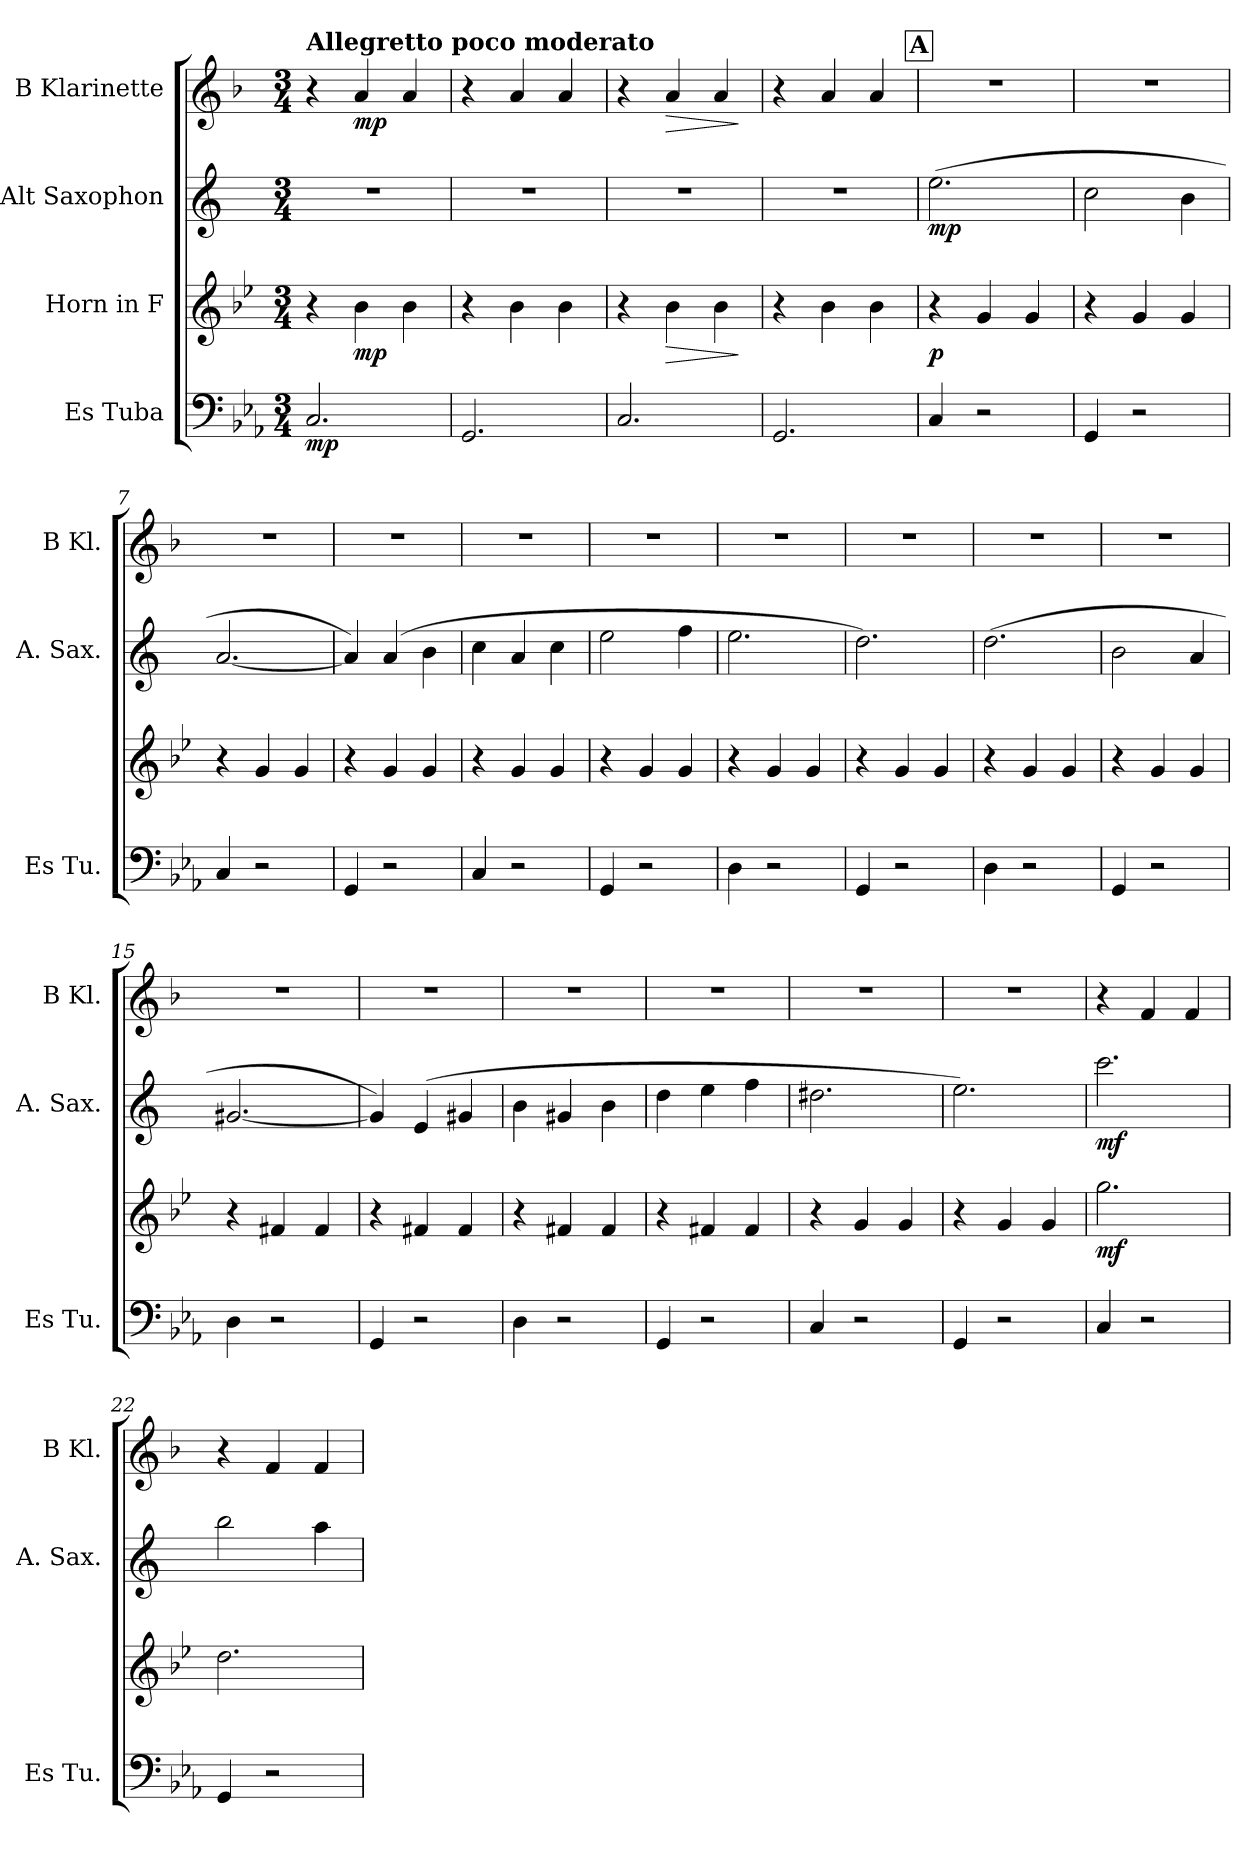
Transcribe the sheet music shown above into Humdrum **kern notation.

**kern	**dynam	**kern	**dynam	**kern	**dynam	**kern	**dynam
*part4	*part4	*part3	*part3	*part2	*part2	*part1	*part1
*staff4	*staff4	*staff3	*staff3	*staff2	*staff2	*staff1	*staff1
*I"Es Tuba	*	*I"Horn in F	*	*I"Alt Saxophon	*	*I"B Klarinette	*
*I'Es Tu.	*	*	*	*I'A. Sax.	*	*I'B Kl.	*
*clefF4	*	*clefG2	*	*clefG2	*	*clefG2	*
*	*	*ITrd4c7	*	*ITrd5c9	*	*ITrd1c2	*
*k[b-e-a-]	*	*k[b-e-a-]	*	*k[b-e-a-]	*	*k[b-e-a-]	*
*M3/4	*	*M3/4	*	*M3/4	*	*M3/4	*
=1	=1	=1	=1	=1	=1	=1	=1
!	!	!	!	!	!	!LO:TX:a:B:t=Allegretto poco moderato	!
!	!LO:DY:b	!	!	!	!	!	!
2.C/	mp	4r	.	2.r	.	4r	.
!	!	!	!LO:DY:b	!	!	!	!LO:DY:b
.	.	4e-\	mp	.	.	4g/	mp
.	.	4e-\	.	.	.	4g/	.
=2	=2	=2	=2	=2	=2	=2	=2
2.GG/	.	4r	.	2.r	.	4r	.
.	.	4e-\	.	.	.	4g/	.
.	.	4e-\	.	.	.	4g/	.
=3	=3	=3	=3	=3	=3	=3	=3
2.C/	.	4r	.	2.r	.	4r	.
!	!	!	!LO:HP:b	!	!	!	!LO:HP:b
.	.	4e-\	>	.	.	4g/	>
.	.	4e-\	.	.	.	4g/	.
.	.	.	]	.	.	.	]
=4	=4	=4	=4	=4	=4	=4	=4
2.GG/	.	4r	.	2.r	.	4r	.
.	.	4e-\	.	.	.	4g/	.
.	.	4e-\	.	.	.	4g/	.
!!LO:REH:place=s1:a:B:fs=14:t=A
=5	=5	=5	=5	=5	=5	=5	=5
!	!	!	!LO:DY:b	!	!LO:DY:b	!	!
4C/	.	4r	p	(2.g\	mp	2.r	.
2r	.	4c/	.	.	.	.	.
.	.	4c/	.	.	.	.	.
=6	=6	=6	=6	=6	=6	=6	=6
4GG/	.	4r	.	2e-\	.	2.r	.
2r	.	4c/	.	.	.	.	.
.	.	4c/	.	4d\	.	.	.
=7	=7	=7	=7	=7	=7	=7	=7
4C/	.	4r	.	[2.c/	.	2.r	.
2r	.	4c/	.	.	.	.	.
.	.	4c/	.	.	.	.	.
=8	=8	=8	=8	=8	=8	=8	=8
4GG/	.	4r	.	4c/])	.	2.r	.
2r	.	4c/	.	(4c/	.	.	.
.	.	4c/	.	4d\	.	.	.
=9	=9	=9	=9	=9	=9	=9	=9
4C/	.	4r	.	4e-\	.	2.r	.
2r	.	4c/	.	4c/	.	.	.
.	.	4c/	.	4e-\	.	.	.
=10	=10	=10	=10	=10	=10	=10	=10
4GG/	.	4r	.	2g\	.	2.r	.
2r	.	4c/	.	.	.	.	.
.	.	4c/	.	4a-\	.	.	.
=11	=11	=11	=11	=11	=11	=11	=11
4D\	.	4r	.	2.g\	.	2.r	.
2r	.	4c/	.	.	.	.	.
.	.	4c/	.	.	.	.	.
!!LO:LB:g=z
=12	=12	=12	=12	=12	=12	=12	=12
4GG/	.	4r	.	2.f\)	.	2.r	.
2r	.	4c/	.	.	.	.	.
.	.	4c/	.	.	.	.	.
=13	=13	=13	=13	=13	=13	=13	=13
4D\	.	4r	.	(2.f\	.	2.r	.
2r	.	4c/	.	.	.	.	.
.	.	4c/	.	.	.	.	.
=14	=14	=14	=14	=14	=14	=14	=14
4GG/	.	4r	.	2d\	.	2.r	.
2r	.	4c/	.	.	.	.	.
.	.	4c/	.	4c/	.	.	.
=15	=15	=15	=15	=15	=15	=15	=15
4D\	.	4r	.	[2.Bn/	.	2.r	.
2r	.	4Bn/	.	.	.	.	.
.	.	4B/	.	.	.	.	.
=16	=16	=16	=16	=16	=16	=16	=16
4GG/	.	4r	.	4B/])	.	2.r	.
2r	.	4Bn/	.	(4G/	.	.	.
.	.	4B/	.	4Bn/	.	.	.
=17	=17	=17	=17	=17	=17	=17	=17
4D\	.	4r	.	4d\	.	2.r	.
2r	.	4Bn/	.	4Bn/	.	.	.
.	.	4B/	.	4d\	.	.	.
=18	=18	=18	=18	=18	=18	=18	=18
4GG/	.	4r	.	4f\	.	2.r	.
2r	.	4Bn/	.	4g\	.	.	.
.	.	4B/	.	4a-\	.	.	.
=19	=19	=19	=19	=19	=19	=19	=19
4C/	.	4r	.	2.f#X\	.	2.r	.
2r	.	4c/	.	.	.	.	.
.	.	4c/	.	.	.	.	.
=20	=20	=20	=20	=20	=20	=20	=20
4GG/	.	4r	.	2.g\)	.	2.r	.
2r	.	4c/	.	.	.	.	.
.	.	4c/	.	.	.	.	.
=21	=21	=21	=21	=21	=21	=21	=21
!	!	!	!LO:DY:b	!	!LO:DY:b	!	!
4C/	.	2.cc\	mf	2.ee-\	mf	4r	.
2r	.	.	.	.	.	4e-/	.
.	.	.	.	.	.	4e-/	.
=22	=22	=22	=22	=22	=22	=22	=22
4GG/	.	2.g\	.	2dd\	.	4r	.
2r	.	.	.	.	.	4e-/	.
.	.	.	.	4cc\	.	4e-/	.
=	=	=	=	=	=	=	=
*-	*-	*-	*-	*-	*-	*-	*-
